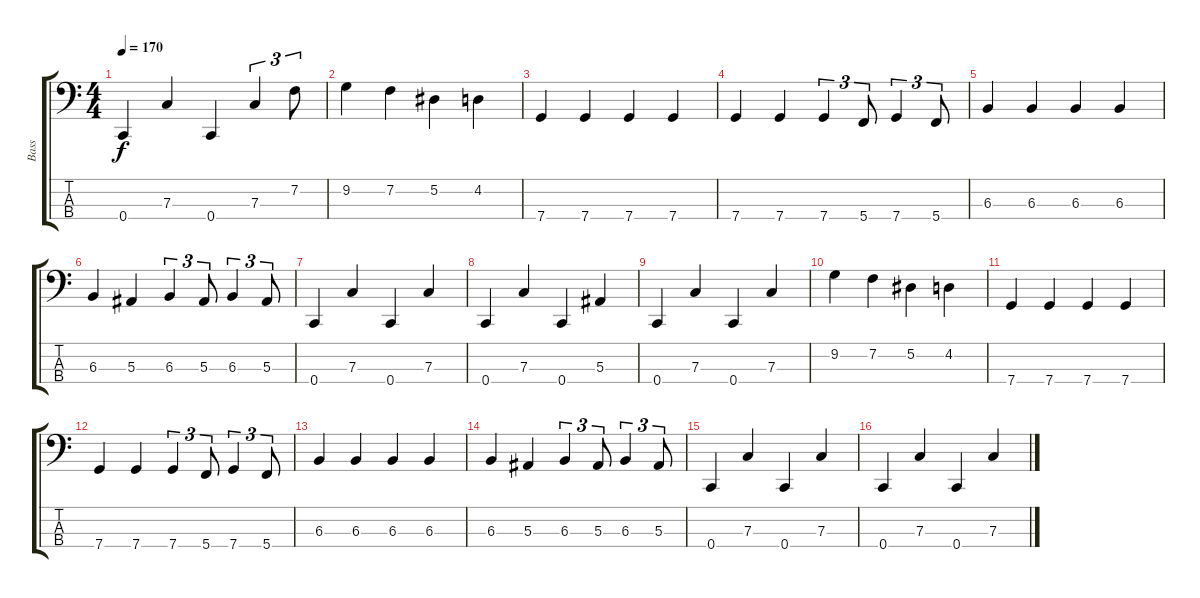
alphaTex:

\track ("Bass" "Bass") {instrument electricbassfinger}
\staff {score tabs}
\tuning (Eb2 Bb1 F1 C1) {hide}
\ts (4 4)
\tempo 170
\clef f4
\ks c
0.4.4{dy f} 7.3.4 0.4.4 7.3.4{tu (3 2)} 7.2.8{tu (3 2)} |
9.2.4 7.2.4 5.2.4 4.2.4 |
7.4.4 7.4.4 7.4.4 7.4.4 |
7.4.4 7.4.4 7.4.4{tu (3 2)} 5.4.8{tu (3 2)} 7.4.4{tu (3 2)} 5.4.8{tu (3 2)} |
6.3.4 6.3.4 6.3.4 6.3.4 |
6.3.4 5.3.4 6.3.4{tu (3 2)} 5.3.8{tu (3 2)} 6.3.4{tu (3 2)} 5.3.8{tu (3 2)} |
0.4.4 7.3.4 0.4.4 7.3.4 |
0.4.4 7.3.4 0.4.4 5.3.4 |
0.4.4 7.3.4 0.4.4 7.3.4 |
9.2.4 7.2.4 5.2.4 4.2.4 |
7.4.4 7.4.4 7.4.4 7.4.4 |
7.4.4 7.4.4 7.4.4{tu (3 2)} 5.4.8{tu (3 2)} 7.4.4{tu (3 2)} 5.4.8{tu (3 2)} |
6.3.4 6.3.4 6.3.4 6.3.4 |
6.3.4 5.3.4 6.3.4{tu (3 2)} 5.3.8{tu (3 2)} 6.3.4{tu (3 2)} 5.3.8{tu (3 2)} |
0.4.4 7.3.4 0.4.4 7.3.4 |
0.4.4 7.3.4 0.4.4 7.3.4
